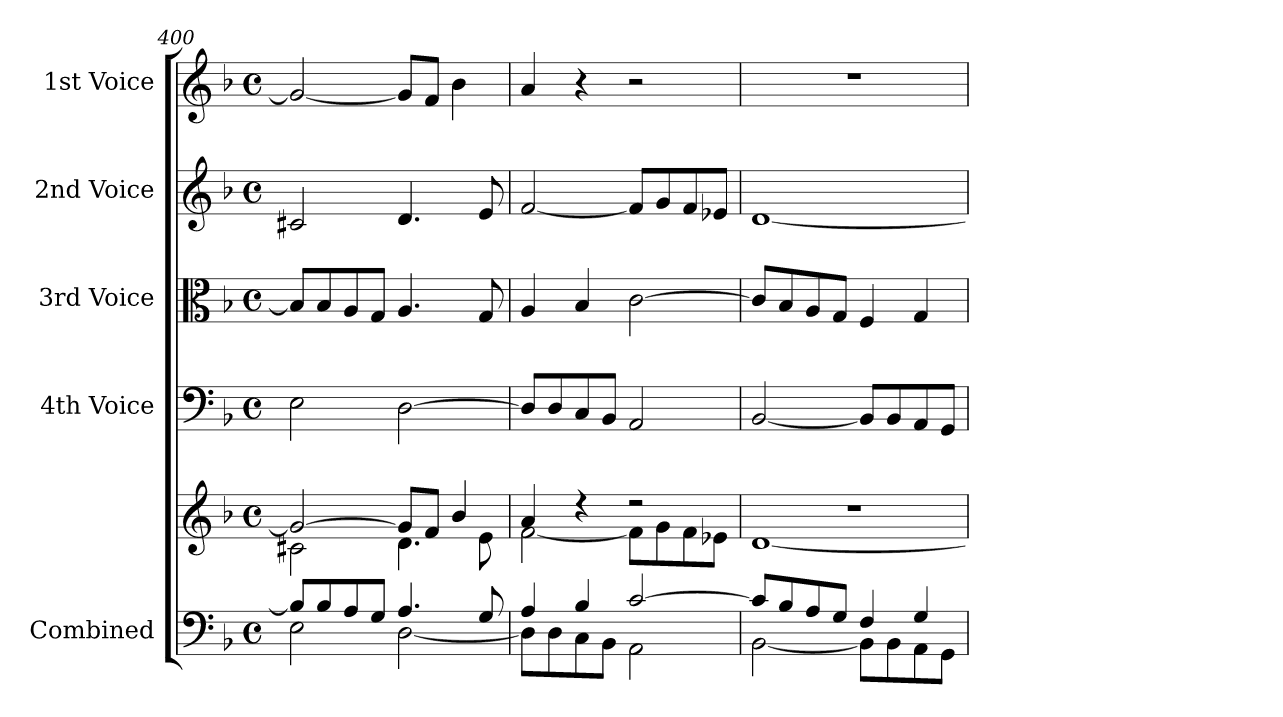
**kern	**kern	**kern	**kern	**kern	**kern
*part5	*part5	*part4	*part3	*part2	*part1
*staff6	*staff5	*staff4	*staff3	*staff2	*staff1
*I"Combined	*	*I"4th Voice	*I"3rd Voice	*I"2nd Voice	*I"1st Voice
*clefF4	*clefG2	*clefF4	*clefC3	*clefG2	*clefG2
*k[b-]	*k[b-]	*k[b-]	*k[b-]	*k[b-]	*k[b-]
*M4/4	*M4/4	*M4/4	*M4/4	*M4/4	*M4/4
*met(c)	*met(c)	*met(c)	*met(c)	*met(c)	*met(c)
=400	=400	=400	=400	=400	=400
*^	*^	*	*	*	*
8B-/L]	2E\	2g/_	2c#X\	2E\	8B-/L]	2c#X/	2g/_
8B-/	.	.	.	.	8B-/	.	.
8A/	.	.	.	.	8A/	.	.
8G/J	.	.	.	.	8G/J	.	.
4.A/	[2D\	8g/L]	4.d\	[2D\	4.A/	4.d/	8g/L]
.	.	8f/J	.	.	.	.	8f/J
.	.	4b-/	.	.	.	.	4b-\
8G/	.	.	8e\	.	8G/	8e/	.
=401	=401	=401	=401	=401	=401	=401	=401
4A/	8D\L]	4a/	[2f\	8D/L]	4A/	[2f/	4a/
.	8D\	.	.	8D/	.	.	.
4B-/	8C\	4r	.	8C/	4B-/	.	4r
.	8BB-\J	.	.	8BB-/J	.	.	.
[2c/	2AA\	2r	8f\L]	2AA/	[2c\	8f/L]	2r
.	.	.	8g\	.	.	8g/	.
.	.	.	8f\	.	.	8f/	.
.	.	.	8e-X\J	.	.	8e-X/J	.
!!LO:LB:g=z
=402	=402	=402	=402	=402	=402	=402	=402
8c/L]	[2BB-\	1r	[1d	[2BB-/	8c/L]	[1d	1r
8B-/	.	.	.	.	8B-/	.	.
8A/	.	.	.	.	8A/	.	.
8G/J	.	.	.	.	8G/J	.	.
4F/	8BB-\L]	.	.	8BB-/L]	4F/	.	.
.	8BB-\	.	.	8BB-/	.	.	.
4G/	8AA\	.	.	8AA/	4G/	.	.
.	8GG\J	.	.	8GG/J	.	.	.
*v	*v	*	*	*	*	*	*
*	*v	*v	*	*	*	*
=	=	=	=	=	=
*-	*-	*-	*-	*-	*-
